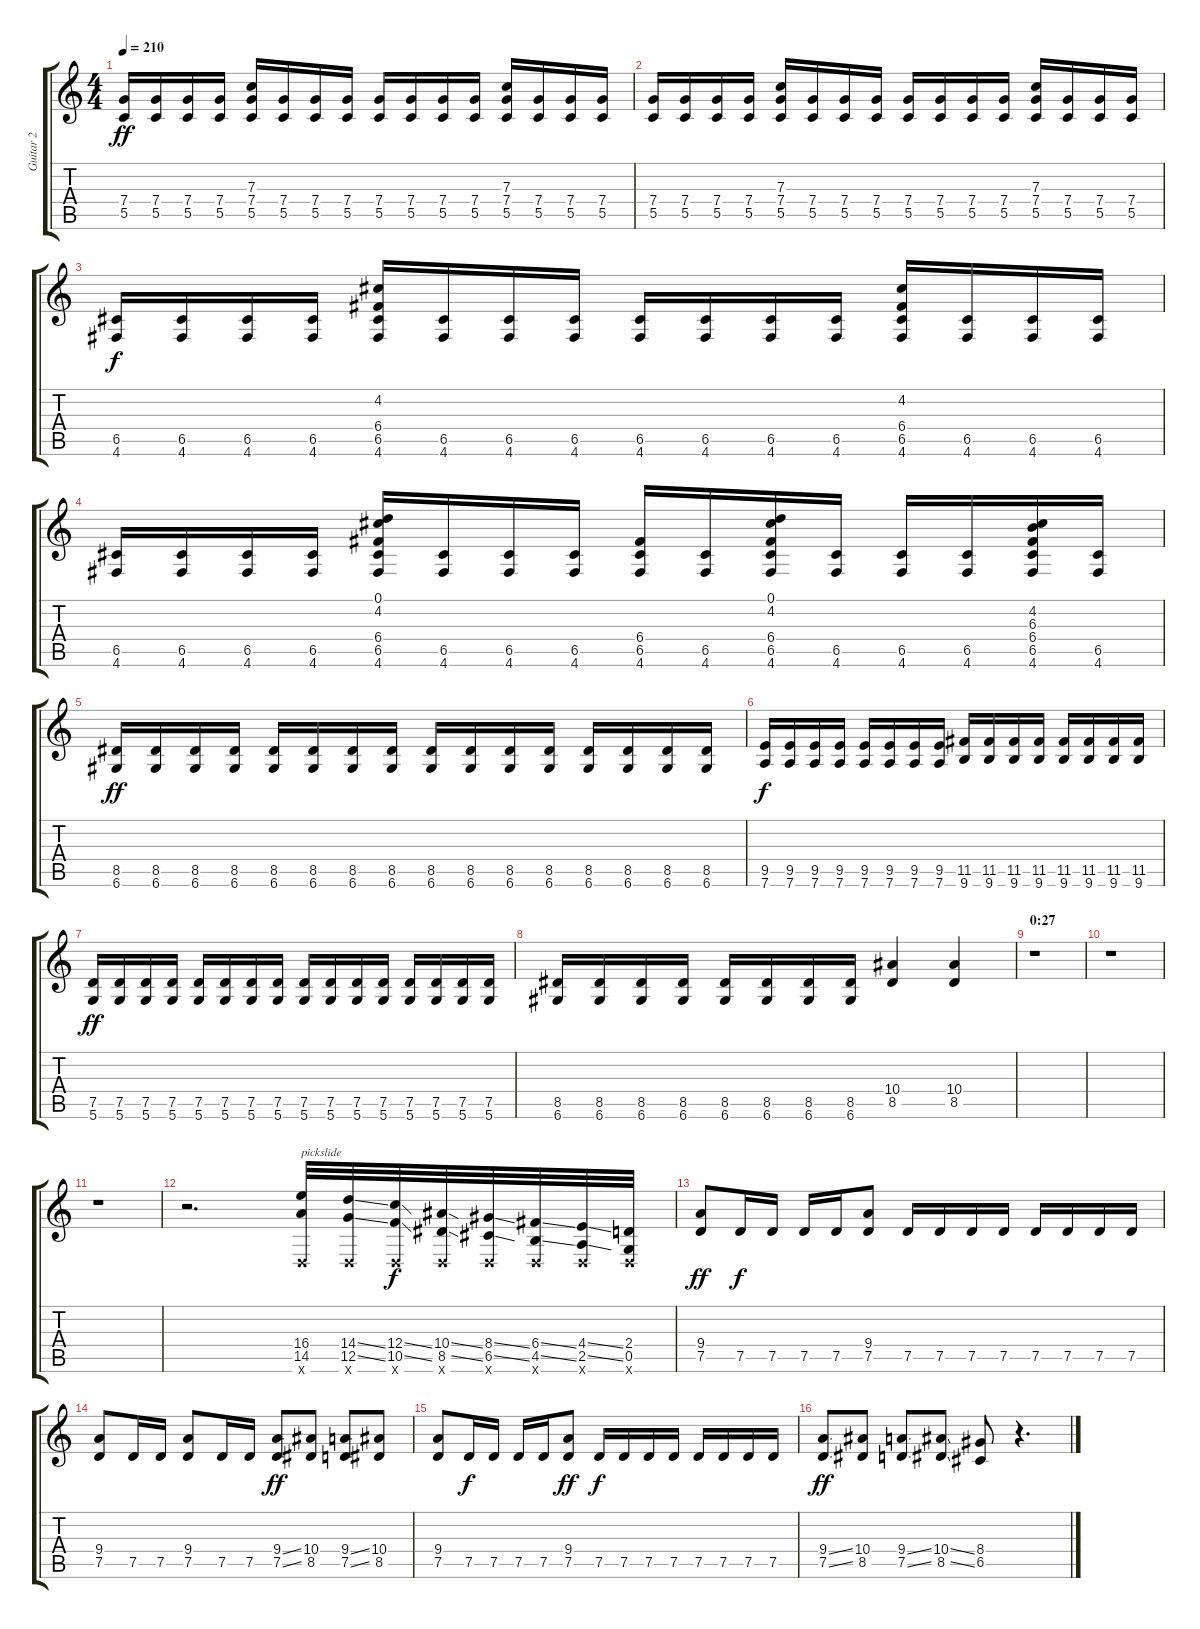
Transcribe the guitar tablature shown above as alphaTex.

\track ("Guitar 2" "Guitar 2") {instrument distortionguitar}
\staff {score tabs}
\tuning (D4 A3 F3 C3 G2 D2) {hide}
\ts (4 4)
\tempo 210
\clef g2
\ks c
(7.4 5.5).16{dy ff} (7.4 5.5).16 (7.4 5.5).16 (7.4 5.5).16 (7.3 7.4 5.5).16 (7.4 5.5).16 (7.4 5.5).16 (7.4 5.5).16 (7.4 5.5).16 (7.4 5.5).16 (7.4 5.5).16 (7.4 5.5).16 (7.3 7.4 5.5).16 (7.4 5.5).16 (7.4 5.5).16 (7.4 5.5).16 |
(7.4 5.5).16 (7.4 5.5).16 (7.4 5.5).16 (7.4 5.5).16 (7.3 7.4 5.5).16 (7.4 5.5).16 (7.4 5.5).16 (7.4 5.5).16 (7.4 5.5).16 (7.4 5.5).16 (7.4 5.5).16 (7.4 5.5).16 (7.3 7.4 5.5).16 (7.4 5.5).16 (7.4 5.5).16 (7.4 5.5).16 |
(6.5 4.6).16{dy f} (6.5 4.6).16 (6.5 4.6).16 (6.5 4.6).16 (4.2 6.4 6.5 4.6).16 (6.5 4.6).16 (6.5 4.6).16 (6.5 4.6).16 (6.5 4.6).16 (6.5 4.6).16 (6.5 4.6).16 (6.5 4.6).16 (4.2 6.4 6.5 4.6).16 (6.5 4.6).16 (6.5 4.6).16 (6.5 4.6).16 |
(6.5 4.6).16 (6.5 4.6).16 (6.5 4.6).16 (6.5 4.6).16 (0.1 4.2 6.4 6.5 4.6).16 (6.5 4.6).16 (6.5 4.6).16 (6.5 4.6).16 (6.4 6.5 4.6).16 (6.5 4.6).16 (0.1 4.2 6.4 6.5 4.6).16 (6.5 4.6).16 (6.5 4.6).16 (6.5 4.6).16 (4.2 6.3 6.4 6.5 4.6).16 (6.5 4.6).16 |
(8.5 6.6).16{dy ff} (8.5 6.6).16 (8.5 6.6).16 (8.5 6.6).16 (8.5 6.6).16 (8.5 6.6).16 (8.5 6.6).16 (8.5 6.6).16 (8.5 6.6).16 (8.5 6.6).16 (8.5 6.6).16 (8.5 6.6).16 (8.5 6.6).16 (8.5 6.6).16 (8.5 6.6).16 (8.5 6.6).16 |
(9.5 7.6).16{dy f} (9.5 7.6).16 (9.5 7.6).16 (9.5 7.6).16 (9.5 7.6).16 (9.5 7.6).16 (9.5 7.6).16 (9.5 7.6).16 (11.5 9.6).16 (11.5 9.6).16 (11.5 9.6).16 (11.5 9.6).16 (11.5 9.6).16 (11.5 9.6).16 (11.5 9.6).16 (11.5 9.6).16 |
(7.5 5.6).16{dy ff} (7.5 5.6).16 (7.5 5.6).16 (7.5 5.6).16 (7.5 5.6).16 (7.5 5.6).16 (7.5 5.6).16 (7.5 5.6).16 (7.5 5.6).16 (7.5 5.6).16 (7.5 5.6).16 (7.5 5.6).16 (7.5 5.6).16 (7.5 5.6).16 (7.5 5.6).16 (7.5 5.6).16 |
(8.5 6.6).16 (8.5 6.6).16 (8.5 6.6).16 (8.5 6.6).16 (8.5 6.6).16 (8.5 6.6).16 (8.5 6.6).16 (8.5 6.6).16 (10.4 8.5).4 (10.4 8.5).4 |
\section ("" "0:27")
r.1 |
r.1 |
r.1 |
r.2{d} (16.4 14.5 0.6{x}).32{txt "pickslide"} (14.4{ss} 12.5{ss} 0.6{x}).32 (12.4{ss} 10.5{ss} 0.6{x}).32{dy f} (10.4{ss} 8.5{ss} 0.6{x}).32 (8.4{ss} 6.5{ss} 0.6{x}).32 (6.4{ss} 4.5{ss} 0.6{x}).32 (4.4{ss} 2.5{ss} 0.6{x}).32 (2.4 0.5 0.6{x}).32 |
(9.4 7.5).8{dy ff} 7.5.16{dy f} 7.5.16 7.5.16 7.5.16 (9.4 7.5).8 7.5.16 7.5.16 7.5.16 7.5.16 7.5.16 7.5.16 7.5.16 7.5.16 |
(9.4 7.5).8 7.5.16 7.5.16 (9.4 7.5).8 7.5.16 7.5.16 (9.4{ss} 7.5{ss}).8{dy ff} (10.4 8.5).8 (9.4{ss} 7.5{ss}).8 (10.4 8.5).8 |
(9.4 7.5).8 7.5.16{dy f} 7.5.16 7.5.16 7.5.16 (9.4 7.5).8{dy ff} 7.5.16{dy f} 7.5.16 7.5.16 7.5.16 7.5.16 7.5.16 7.5.16 7.5.16 |
(9.4{ss} 7.5{ss}).8{dy ff} (10.4 8.5).8 (9.4{ss} 7.5{ss}).8 (10.4{ss} 8.5{ss}).8 (8.4 6.5).8 r.4{d}
